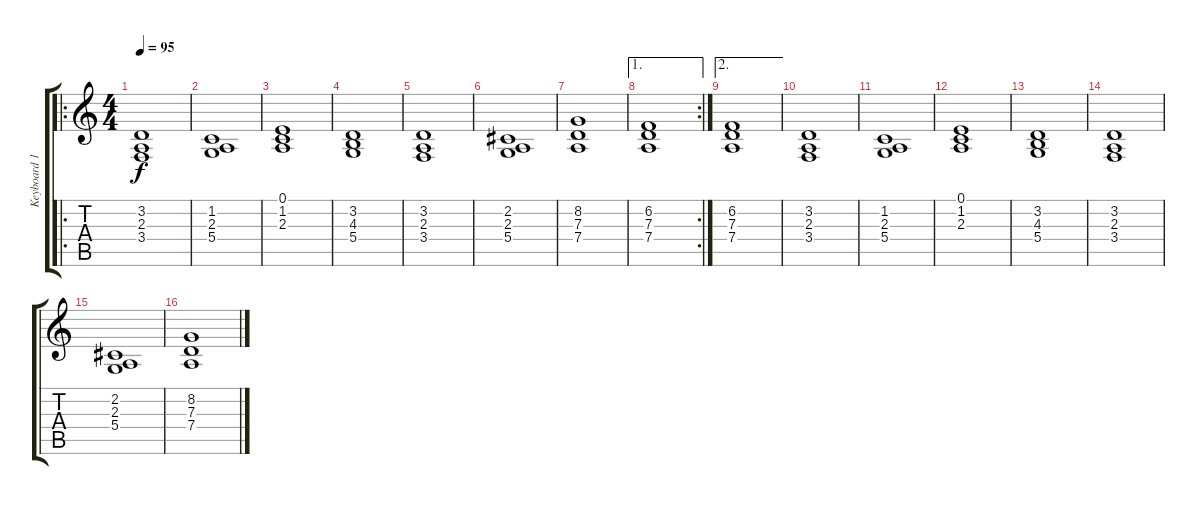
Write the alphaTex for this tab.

\track ("Keyboard 1" "Keyboard 1") {instrument fx4atmosphere}
\staff {score tabs}
\tuning (E4 B3 G3 D3 A2 E2) {hide}
\ro
\ts (4 4)
\tempo 95
\clef g2
\ks c
(3.2 2.3 3.4).1{dy f} |
(1.2 2.3 5.4).1 |
(0.1 1.2 2.3).1 |
(3.2 4.3 5.4).1 |
(3.2 2.3 3.4).1 |
(2.2 2.3 5.4).1 |
(8.2 7.3 7.4).1 |
\ae 1
\rc 2
(6.2 7.3 7.4).1 |
\ae 2
(6.2 7.3 7.4).1 |
(3.2 2.3 3.4).1 |
(1.2 2.3 5.4).1 |
(0.1 1.2 2.3).1 |
(3.2 4.3 5.4).1 |
(3.2 2.3 3.4).1 |
(2.2 2.3 5.4).1 |
(8.2 7.3 7.4).1
